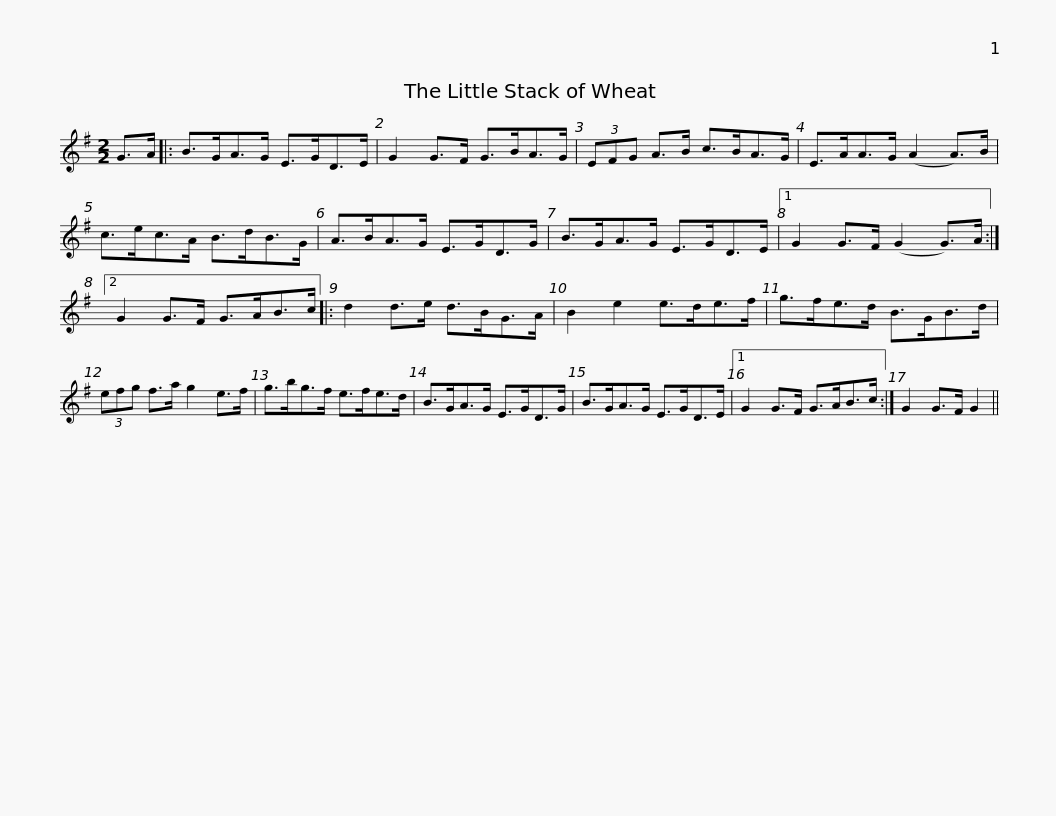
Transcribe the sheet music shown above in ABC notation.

X:1
L:1/8
M:2/2
I:linebreak $
K:G
V:1 treble
V:1
 G>A |: B>GA>G E>GD>E | G2 G>F G>BA>G | (3EFG A>B c>BA>G | E>AA>G (A2 A>)B |$ %5
 c>ec>A B>dB>G | A>BA>G E>GD>G | B>GA>G E>GD>E |1 G2 G>F (G2 G>)A :|2 G2 G>F G>AB>c |:$ %10
 d2 d>e d>BG>A | B2 e2 e>de>f | g>fe>d B>GB>d | (3efg f>a g2 e>f | g>bg>f e>fe>d |$ %15
 B>GA>G E>GD>G | B>GA>G E>GD>E |1 G2 G>F G>AB>c :| G2 G>F G2 || %19
